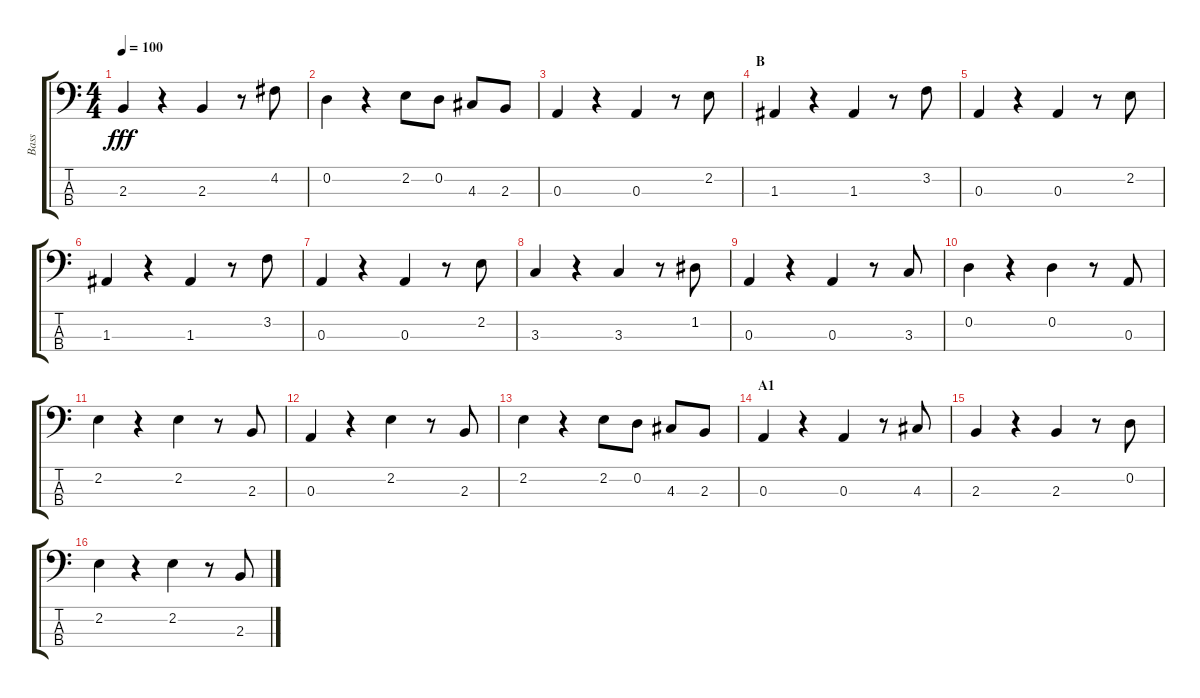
\track ("Bass" "Bass") {instrument acousticbass}
\staff {score tabs}
\tuning (G2 D2 A1 E1) {hide}
\ts (4 4)
\tempo 100
\clef f4
\ks c
2.3.4{dy fff} r.4 2.3.4 r.8 4.2.8 |
0.2.4 r.4 2.2.8 0.2.8 4.3.8 2.3.8 |
0.3.4 r.4 0.3.4 r.8 2.2.8 |
\section ("" "B")
1.3.4 r.4 1.3.4 r.8 3.2.8 |
0.3.4 r.4 0.3.4 r.8 2.2.8 |
1.3.4 r.4 1.3.4 r.8 3.2.8 |
0.3.4 r.4 0.3.4 r.8 2.2.8 |
3.3.4 r.4 3.3.4 r.8 1.2.8 |
0.3.4 r.4 0.3.4 r.8 3.3.8 |
0.2.4 r.4 0.2.4 r.8 0.3.8 |
2.2.4 r.4 2.2.4 r.8 2.3.8 |
0.3.4 r.4 2.2.4 r.8 2.3.8 |
2.2.4 r.4 2.2.8 0.2.8 4.3.8 2.3.8 |
\section ("" "A1")
0.3.4 r.4 0.3.4 r.8 4.3.8 |
2.3.4 r.4 2.3.4 r.8 0.2.8 |
2.2.4 r.4 2.2.4 r.8 2.3.8
